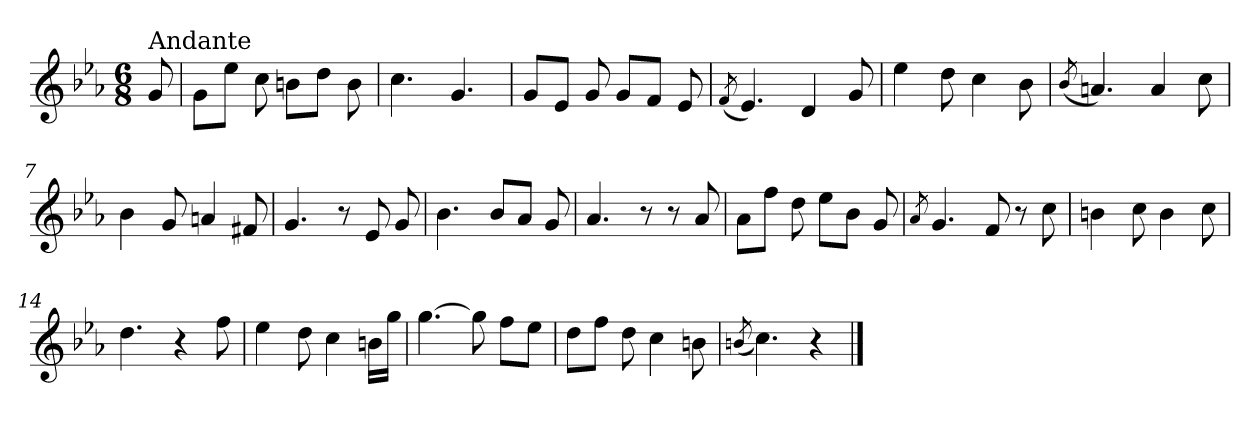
**kern
*part1
*staff1
*clefG2
*k[b-e-a-]
*c:
*M6/8
=
!LO:TX:a:t=Andante
8g/
=1
8g\L
8ee-\J
8cc\
8bn\L
8dd\J
8b\
=2
4.cc\
4.g/
=3
8g/L
8e-/J
8g/
8g/L
8f/J
8e-/
=4
(<8qf/
4.e-/)
4d/
8g/
=5
4ee-\
8dd\
4cc\
8b-\
!!LO:LB:g=z
=6
(<8qb-/
4.an/)
4a/
8cc\
=7
4b-\
8g/
4an/
8f#X/
=8
4.g/
8r
8e-/
8g/
=9
4.b-\
8b-/L
8a-/J
8g/
=10
4.a-/
8r
8r
8a-/
=11
8a-\L
8ff\J
8dd\
8ee-\L
8b-\J
8g/
!!LO:LB:g=z
=12
8qa-/
4.g/
8f/
8r
8cc\
=13
4bn\
8cc\
4b\
8cc\
=14
4.dd\
4r
8ff\
=15
4ee-\
8dd\
4cc\
16bn\LL
16gg\JJ
=16
[4.gg\
8gg\]
8ff\L
8ee-\J
=17
8dd\L
8ff\J
8dd\
4cc\
8bn\
=18
(<8qbn/
4.cc\)
4r
==
*-
